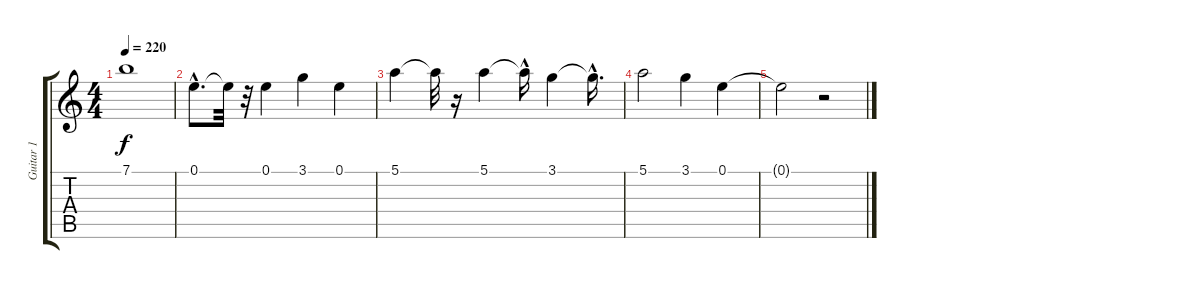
\track ("Guitar 1" "Guitar 1") {instrument acousticguitarsteel}
\staff {score tabs}
\tuning (E4 B3 G3 D3 A2 E2) {hide}
\ts (4 4)
\tempo 220
\clef g2
\ks c
7.1{t}.1{dy f} |
0.1{hac}.8{d} 0.1{t}.32 r.32 0.1.4 3.1.4 0.1.4 |
5.1.4 5.1{t}.32 r.16 5.1.4 5.1{hac t}.16 3.1.4 3.1{hac t}.16{d} |
5.1.2 3.1.4 0.1.4 |
0.1{t}.2 r.2
